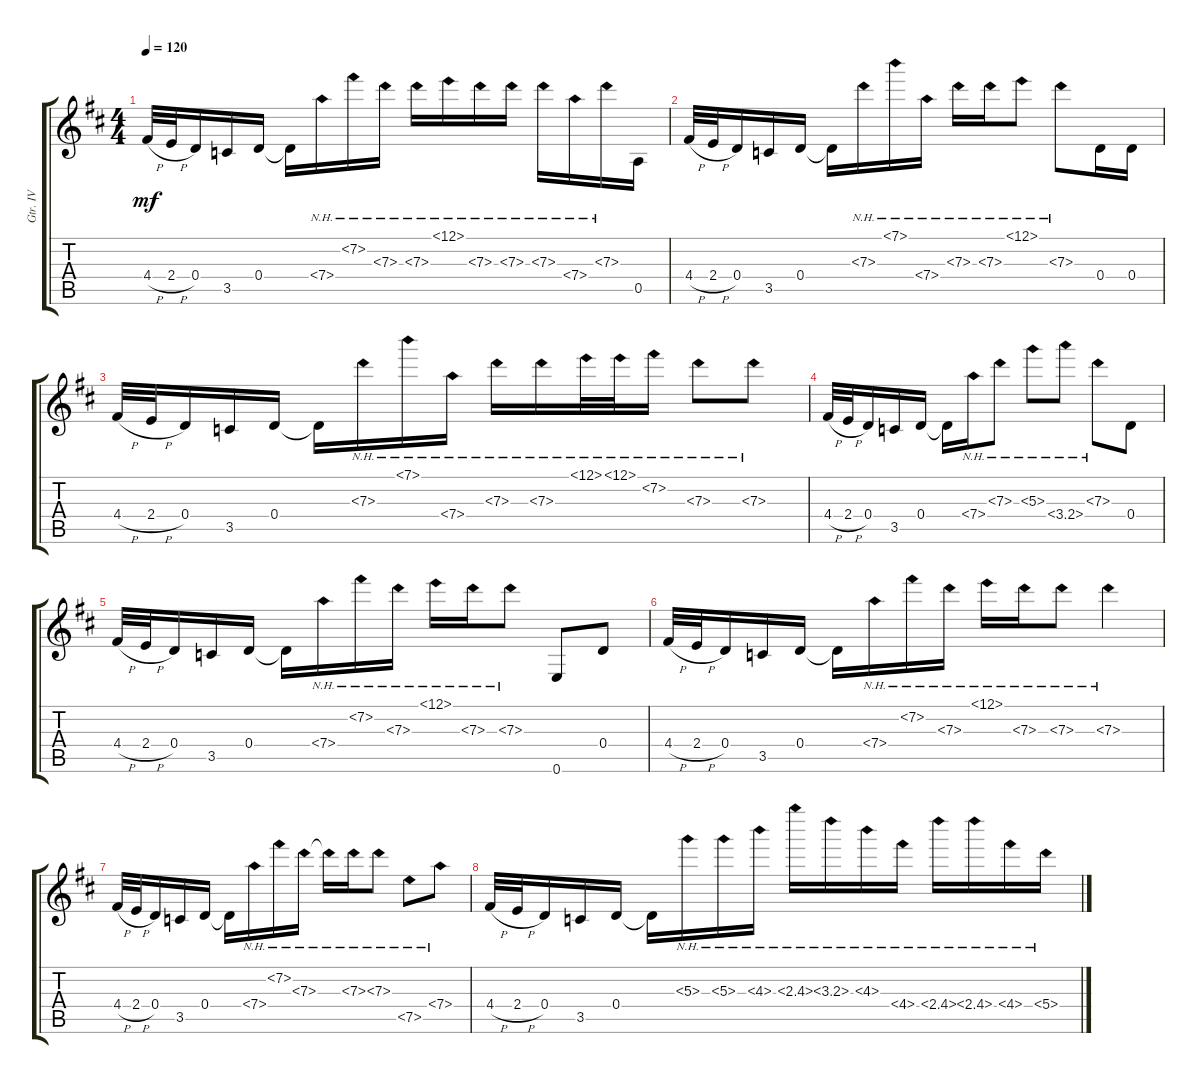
\track ("Gtr. IV" "Gtr. IV") {instrument distortionguitar}
\staff {score tabs}
\tuning (E4 B3 G3 D3 A2 E2) {hide}
\ts (4 4)
\tempo 120
\clef g2
\ks d
4.4{h}.32{dy mf} 2.4{h}.32 0.4.16 3.5.16 0.4.16 0.4{t}.16 7.4{nh}.16 7.2{nh}.16 7.3{nh}.16 7.3{nh}.16 12.1{nh}.16 7.3{nh}.16 7.3{nh}.16 7.3{nh}.16 7.4{nh}.16 7.3{nh}.16 0.5.16 |
4.4{h}.32 2.4{h}.32 0.4.16 3.5.16 0.4.16 0.4{t}.16 7.3{nh}.16 7.1{nh}.16 7.4{nh}.16 7.3{nh}.16 7.3{nh}.16 12.1{nh}.8 7.3{nh}.8 0.4.16 0.4.16 |
4.4{h}.32 2.4{h}.32 0.4.16 3.5.16 0.4.16 0.4{t}.16 7.3{nh}.16 7.1{nh}.16 7.4{nh}.16 7.3{nh}.16 7.3{nh}.16 12.1{nh}.32 12.1{nh}.32 7.2{nh}.16 7.3{nh}.8 7.3{nh}.8 |
4.4{h}.32 2.4{h}.32 0.4.16 3.5.16 0.4.16 0.4{t}.16 7.4{nh}.16 7.3{nh}.8 5.3{nh}.8 3.4{nh}.8 7.3{nh}.8 0.4.8 |
4.4{h}.32 2.4{h}.32 0.4.16 3.5.16 0.4.16 0.4{t}.16 7.4{nh}.16 7.2{nh}.16 7.3{nh}.16 12.1{nh}.16 7.3{nh}.16 7.3{nh}.8 0.6.8 0.4.8 |
4.4{h}.32 2.4{h}.32 0.4.16 3.5.16 0.4.16 0.4{t}.16 7.4{nh}.16 7.2{nh}.16 7.3{nh}.16 12.1{nh}.16 7.3{nh}.16 7.3{nh}.8 7.3{nh}.4 |
4.4{h}.32 2.4{h}.32 0.4.16 3.5.16 0.4.16 0.4{t}.16 7.4{nh}.16 7.2{nh}.16 7.3{nh}.16 7.3{nh t}.16 7.3{nh}.16 7.3{nh}.8 7.5{nh}.8 7.4{nh}.8 |
4.4{h}.32 2.4{h}.32 0.4.16 3.5.16 0.4.16 0.4{t}.16 5.3{nh}.16 5.3{nh}.16 4.3{nh}.16 2.3{nh}.16 3.3{nh}.16 4.3{nh}.16 4.4{nh}.16 2.4{nh}.16 2.4{nh}.16 4.4{nh}.16 5.4{nh}.16
